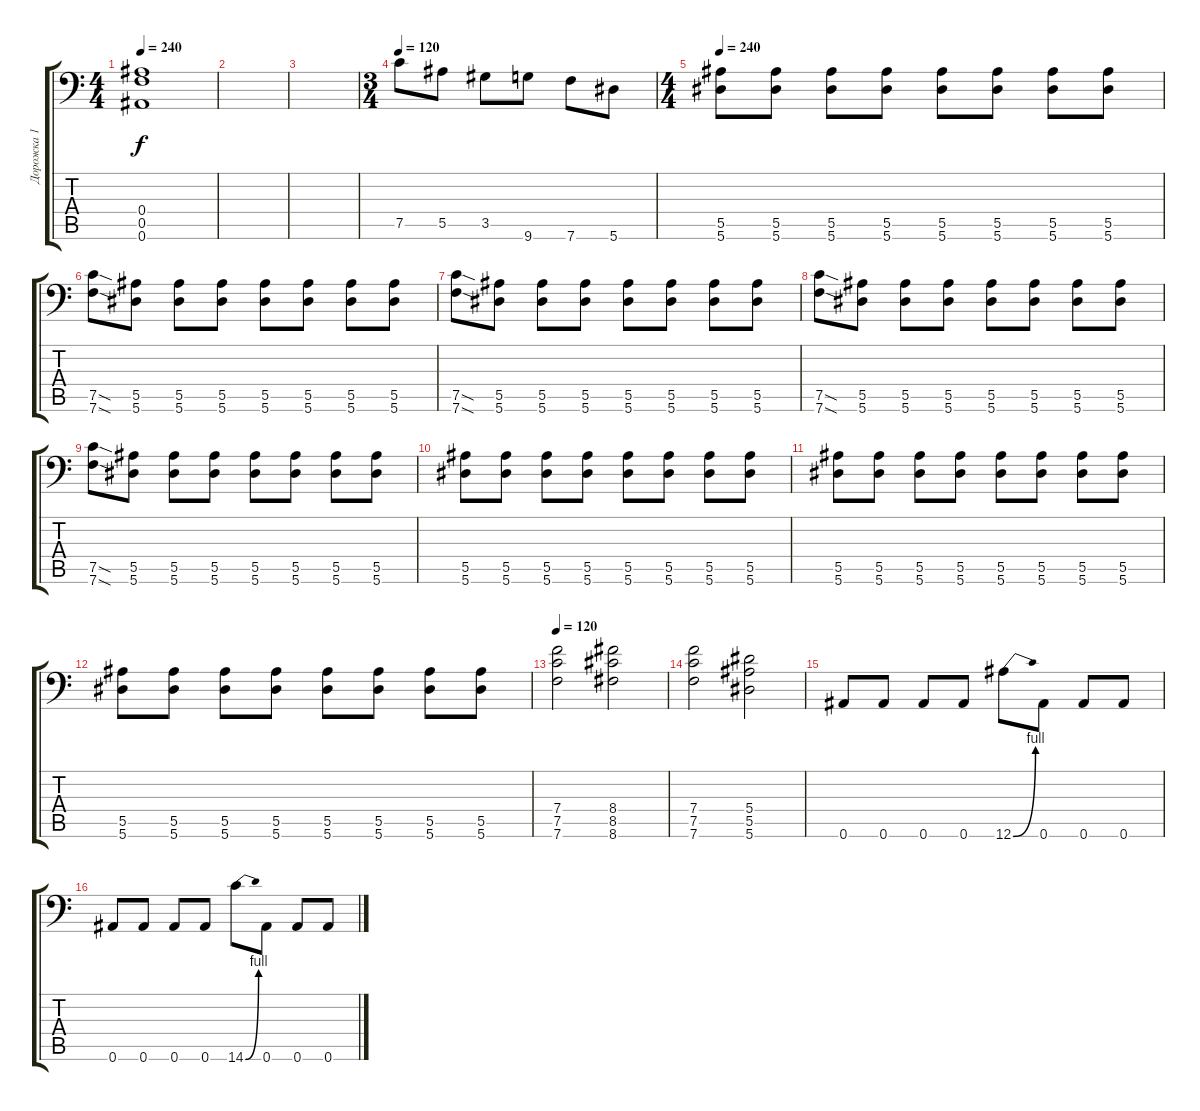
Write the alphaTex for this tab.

\track ("Дорожка 1" "Дорожка 1") {instrument distortionguitar}
\staff {score tabs}
\tuning (C4 G3 Eb3 Bb2 F2 Bb1) {hide}
\ts (4 4)
\tempo 240
\clef f4
\ks c
(0.4 0.5 0.6).1{dy f} |
|
|
\ts (3 4)
\tempo 120
7.5.8 5.5.8 3.5.8 9.6.8 7.6.8 5.6.8 |
\ts (4 4)
\tempo 240
(5.5 5.6).8 (5.5 5.6).8 (5.5 5.6).8 (5.5 5.6).8 (5.5 5.6).8 (5.5 5.6).8 (5.5 5.6).8 (5.5 5.6).8 |
(7.5{sod} 7.6{sod}).8 (5.5 5.6).8 (5.5 5.6).8 (5.5 5.6).8 (5.5 5.6).8 (5.5 5.6).8 (5.5 5.6).8 (5.5 5.6).8 |
(7.5{sod} 7.6{sod}).8 (5.5 5.6).8 (5.5 5.6).8 (5.5 5.6).8 (5.5 5.6).8 (5.5 5.6).8 (5.5 5.6).8 (5.5 5.6).8 |
(7.5{sod} 7.6{sod}).8 (5.5 5.6).8 (5.5 5.6).8 (5.5 5.6).8 (5.5 5.6).8 (5.5 5.6).8 (5.5 5.6).8 (5.5 5.6).8 |
(7.5{sod} 7.6{sod}).8 (5.5 5.6).8 (5.5 5.6).8 (5.5 5.6).8 (5.5 5.6).8 (5.5 5.6).8 (5.5 5.6).8 (5.5 5.6).8 |
(5.5 5.6).8 (5.5 5.6).8 (5.5 5.6).8 (5.5 5.6).8 (5.5 5.6).8 (5.5 5.6).8 (5.5 5.6).8 (5.5 5.6).8 |
(5.5 5.6).8 (5.5 5.6).8 (5.5 5.6).8 (5.5 5.6).8 (5.5 5.6).8 (5.5 5.6).8 (5.5 5.6).8 (5.5 5.6).8 |
(5.5 5.6).8 (5.5 5.6).8 (5.5 5.6).8 (5.5 5.6).8 (5.5 5.6).8 (5.5 5.6).8 (5.5 5.6).8 (5.5 5.6).8 |
\tempo 120
(7.4 7.5 7.6).2 (8.4 8.5 8.6).2 |
(7.4 7.5 7.6).2 (5.4 5.5 5.6).2 |
0.6.8 0.6.8 0.6.8 0.6.8 12.6{be (bend 0 0 60 4)}.8 0.6.8 0.6.8 0.6.8 |
0.6.8 0.6.8 0.6.8 0.6.8 14.6{be (bend 0 0 60 4)}.8 0.6.8 0.6.8 0.6.8
